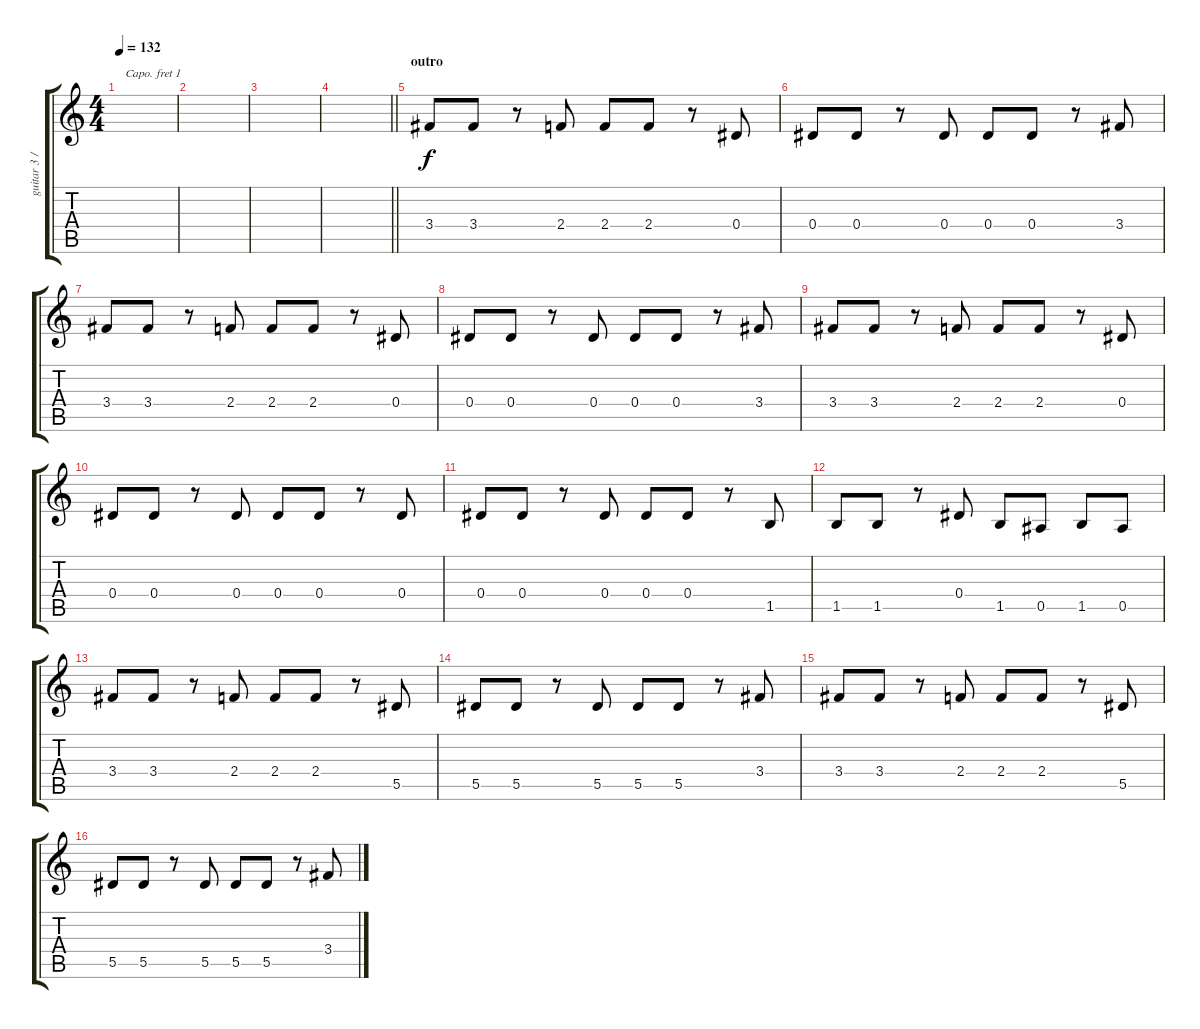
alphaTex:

\track ("guitar 3 / backing vocals" "guitar 3 /") {instrument overdrivenguitar}
\staff {score tabs}
\capo 1
\tuning (E4 B3 G3 D3 A2 E2) {hide}
\ts (4 4)
\tempo 132
\clef g2
\ks c
|
|
|
\barLineRight lightlight
|
\section ("" "outro")
3.4.8{volume 13 balance 8} 3.4.8 r.8 2.4.8 2.4.8 2.4.8 r.8 0.4.8 |
0.4.8 0.4.8 r.8 0.4.8 0.4.8 0.4.8 r.8 3.4.8 |
3.4.8 3.4.8 r.8 2.4.8 2.4.8 2.4.8 r.8 0.4.8 |
0.4.8 0.4.8 r.8 0.4.8 0.4.8 0.4.8 r.8 3.4.8 |
3.4.8 3.4.8 r.8 2.4.8 2.4.8 2.4.8 r.8 0.4.8 |
0.4.8 0.4.8 r.8 0.4.8 0.4.8 0.4.8 r.8 0.4.8 |
0.4.8 0.4.8 r.8 0.4.8 0.4.8 0.4.8 r.8 1.5.8 |
1.5.8 1.5.8 r.8 0.4.8 1.5.8 0.5.8 1.5.8 0.5.8 |
3.4.8{balance 6} 3.4.8 r.8 2.4.8 2.4.8 2.4.8 r.8 5.5.8 |
5.5.8 5.5.8 r.8 5.5.8 5.5.8 5.5.8 r.8 3.4.8 |
3.4.8 3.4.8 r.8 2.4.8 2.4.8 2.4.8 r.8 5.5.8 |
5.5.8 5.5.8 r.8 5.5.8 5.5.8 5.5.8 r.8 3.4.8
